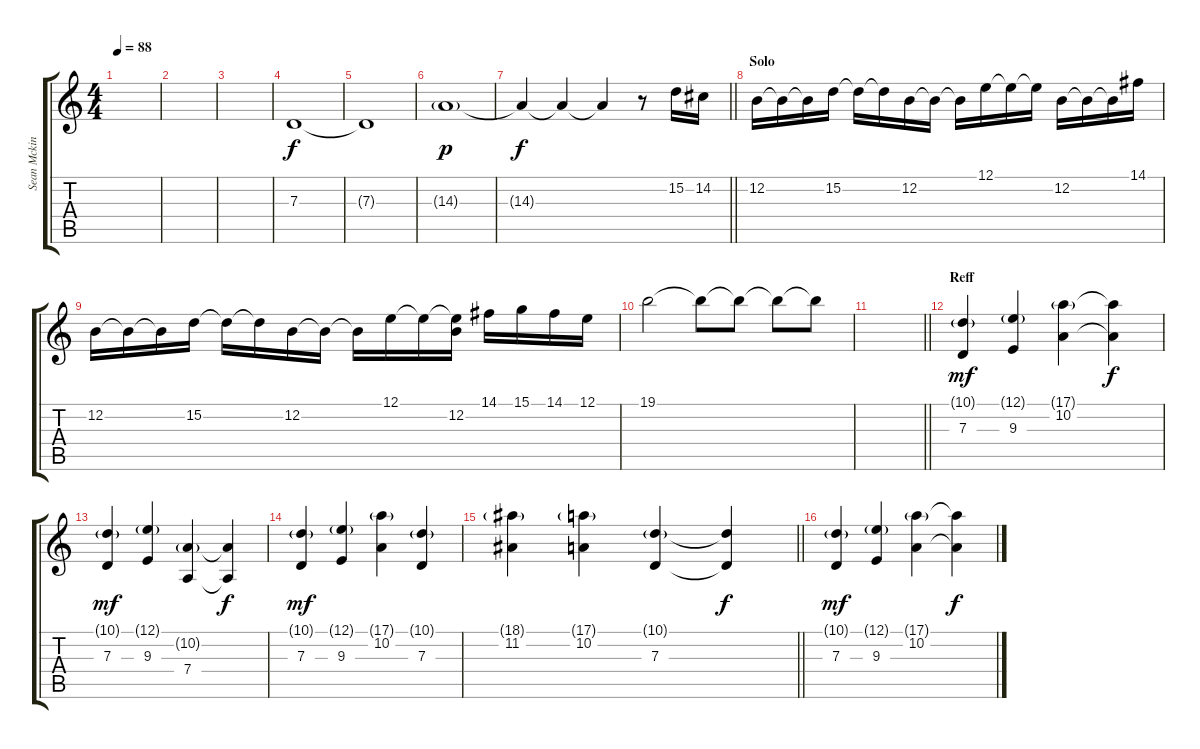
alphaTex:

\track ("Sean Mckin (violin)" "Sean Mckin") {instrument pad2warm}
\staff {score tabs}
\tuning (E4 B3 G3 D3 A2 E2) {hide}
\ts (4 4)
\tempo 88
\clef g2
\ks c
|
|
|
7.3.1{volume 9 instrument pad2warm} |
7.3{t}.1 |
14.3{g}.1{dy p} |
\barLineRight lightlight
14.3{t}.4{dy f} 14.3{t}.4 14.3{t}.4 r.8{volume 9 balance 8 instrument stringensemble1} 15.2.16 14.2.16 |
\section ("" "Solo")
12.2.16 12.2{t}.16 12.2{t}.16 15.2.16 15.2{t}.16 15.2{t}.16 12.2.16 12.2{t}.16 12.2{t}.16 12.1.16 12.1{t}.16 12.1{t}.16 12.2.16 12.2{t}.16 12.2{t}.16 14.1.16 |
12.2.16 12.2{t}.16 12.2{t}.16 15.2.16 15.2{t}.16 15.2{t}.16 12.2.16 12.2{t}.16 12.2{t}.16 12.1.16 12.1{t}.16 (12.1{t} 12.2).16 14.1.16 15.1.16 14.1.16 12.1.16 |
19.1.2 19.1{t}.8 19.1{t}.8 19.1{t}.8 19.1{t}.8 |
\barLineRight lightlight
|
\section ("" "Reff")
(10.1{g} 7.3).4{dy mf volume 7 balance 8 instrument pad2warm} (12.1{g} 9.3).4 (17.1{g} 10.2).4 (17.1{t} 10.2{t}).4{dy f} |
(10.1{g} 7.3).4{dy mf} (12.1{g} 9.3).4 (10.2{g} 7.4).4 (10.2{t} 7.4{t}).4{dy f} |
(10.1{g} 7.3).4{dy mf} (12.1{g} 9.3).4 (17.1{g} 10.2).4 (10.1{g} 7.3).4 |
\barLineRight lightlight
(18.1{g} 11.2).4 (17.1{g} 10.2).4 (10.1{g} 7.3).4 (10.1{t} 7.3{t}).4{dy f} |
(10.1{g} 7.3).4{dy mf} (12.1{g} 9.3).4 (17.1{g} 10.2).4 (17.1{t} 10.2{t}).4{dy f}
